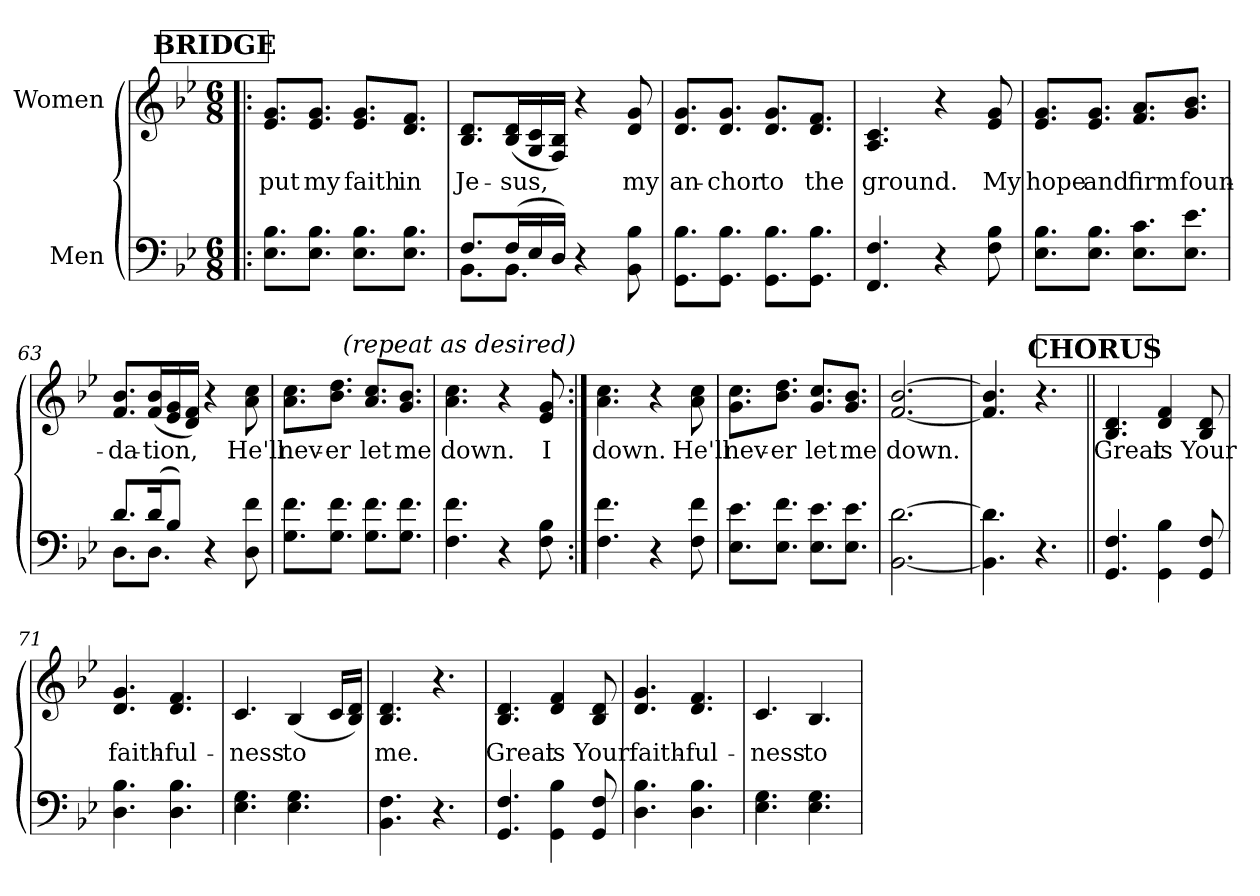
**kern	**kern	**text
*part2	*part1	*part1
*staff2	*staff1	*staff1
*I"Men	*I"Women	*
*clefF4	*clefG2	*
*k[b-e-]	*k[b-e-]	*
*B-:	*B-:	*
*M6/8	*M6/8	*
!!LO:REH:place=s1:a:B:t=BRIDGE
=58!|:	=58!|:	=58!|:
!	!	!LO:LY:b
8.E-\ 8.B-\L	8.e-/ 8.g/L	put
!	!	!LO:LY:b
8.E-\ 8.B-\J	8.e-/ 8.g/J	my
!	!	!LO:LY:b
8.E-\ 8.B-\L	8.e-/ 8.g/L	faith
!	!	!LO:LY:b
8.E-\ 8.B-\J	8.d/ 8.f/J	in
=59	=59	=59
*^	*	*
!	!	!	!LO:LY:b
8.F/L	8.BB-\L	8.B-/ 8.d/L	Je-
!	!	!	!LO:LY:b
(>16F/L	8.BB-\J	(<16B-/ 16d/L	-sus,
16E-/	.	16G/ 16c/	.
16D/JJ)	.	16F/ 16B-/JJ)	.
4r	4.ryy	4r	.
!	!	!	!LO:LY:b
8BB-\ 8B-\	.	8d/ 8g/	my
*v	*v	*	*
=60	=60	=60
!	!	!LO:LY:b
8.GG\ 8.B-\L	8.d/ 8.g/L	an-
!	!	!LO:LY:b
8.GG\ 8.B-\J	8.d/ 8.g/J	-chor
!	!	!LO:LY:b
8.GG\ 8.B-\L	8.d/ 8.g/L	to
!	!	!LO:LY:b
8.GG\ 8.B-\J	8.d/ 8.f/J	the
!!LO:LB:g=z
=61	=61	=61
!	!	!LO:LY:b
4.FF/ 4.F/	4.A/ 4.c/	ground.
4r	4r	.
!	!	!LO:LY:b
8F\ 8B-\	8e-/ 8g/	My
=62	=62	=62
!	!	!LO:LY:b
8.E-\ 8.B-\L	8.e-/ 8.g/L	hope
!	!	!LO:LY:b
8.E-\ 8.B-\J	8.e-/ 8.g/J	and
!	!	!LO:LY:b
8.E-\ 8.c\L	8.f/ 8.a/L	firm
!	!	!LO:LY:b
8.E-\ 8.e-\J	8.g/ 8.b-/J	foun-
=63	=63	=63
*^	*	*
!	!	!	!LO:LY:b
8.d/L	8.D\L	8.f/ 8.b-/L	-da-
!	!	!	!LO:LY:b
(>16d/k	8.D\J	(<16f/ 16b-/L	-tion,
8B-/J)	.	16e-/ 16g/	.
.	.	16d/ 16f/JJ)	.
4r	4.ryy	4r	.
!	!	!	!LO:LY:b
8D\ 8f\	.	8a\ 8cc\	He'll
*v	*v	*	*
=64	=64	=64
!	!	!LO:LY:b
8.G\ 8.f\L	8.a\ 8.cc\L	nev-
!	!	!LO:LY:b
8.G\ 8.f\J	8.b-\ 8.dd\J	-er
!	!	!LO:LY:b
8.G\ 8.f\L	8.a/ 8.cc/L	let
!	!	!LO:LY:b
8.G\ 8.f\J	8.g/ 8.b-/J	me
=65	=65	=65
!	!	!LO:LY:b
4.F\ 4.f\	4.a\ 4.cc\	down.
4r	4r	.
!	!	!LO:LY:b
8F\ 8B-\	8e-/ 8g/	I
!	!LO:TX:a:i:rj:t=(repeat as desired)	!
!!LO:PB:g=z
=66:|!	=66:|!	=66:|!
!	!	!LO:LY:b
4.F\ 4.f\	4.a\ 4.cc\	down.
4r	4r	.
!	!	!LO:LY:b
8F\ 8f\	8a\ 8cc\	He'll
=67	=67	=67
!	!	!LO:LY:b
8.E-\ 8.e-\L	8.g\ 8.cc\L	nev-
!	!	!LO:LY:b
8.E-\ 8.f\J	8.b-\ 8.dd\J	-er
!	!	!LO:LY:b
8.E-\ 8.e-\L	8.g/ 8.cc/L	let
!	!	!LO:LY:b
8.E-\ 8.e-\J	8.g/ 8.b-/J	me
=68	=68	=68
!	!	!LO:LY:b
[2.BB-\ [2.d\	[2.f/ [2.b-/	down.
=69	=69	=69
4.BB-\] 4.d\]	4.f/] 4.b-/]	.
4.r	4.r	.
!!LO:REH:place=s1:a:B:t=CHORUS
=70||	=70||	=70||
!	!	!LO:LY:b
4.GG/ 4.F/	4.B-/ 4.d/	Great
!	!	!LO:LY:b
4GG\ 4B-\	4d/ 4f/	is
!	!	!LO:LY:b
8GG/ 8F/	8B-/ 8d/	Your
=71	=71	=71
!	!	!LO:LY:b
4.D\ 4.B-\	4.d/ 4.g/	faith-
!	!	!LO:LY:b
4.D\ 4.B-\	4.d/ 4.f/	-ful-
=72	=72	=72
!	!	!LO:LY:b
4.E-\ 4.G\	4.c/	-ness
!	!	!LO:LY:b
4.E-\ 4.G\	(<4B-/	to
.	16c/LL	.
.	16B-/ 16d/JJ)	.
!!LO:LB:g=z
=73	=73	=73
!	!	!LO:LY:b
4.BB-\ 4.F\	4.B-/ 4.d/	me.
4.r	4.r	.
=74	=74	=74
!	!	!LO:LY:b
4.GG/ 4.F/	4.B-/ 4.d/	Great
!	!	!LO:LY:b
4GG\ 4B-\	4d/ 4f/	is
!	!	!LO:LY:b
8GG/ 8F/	8B-/ 8d/	Your
=75	=75	=75
!	!	!LO:LY:b
4.D\ 4.B-\	4.d/ 4.g/	faith-
!	!	!LO:LY:b
4.D\ 4.B-\	4.d/ 4.f/	-ful-
=76	=76	=76
!	!	!LO:LY:b
4.E-\ 4.G\	4.c/	-ness
!	!	!LO:LY:b
4.E-\ 4.G\	4.B-/	to
=	=	=
*-	*-	*-
